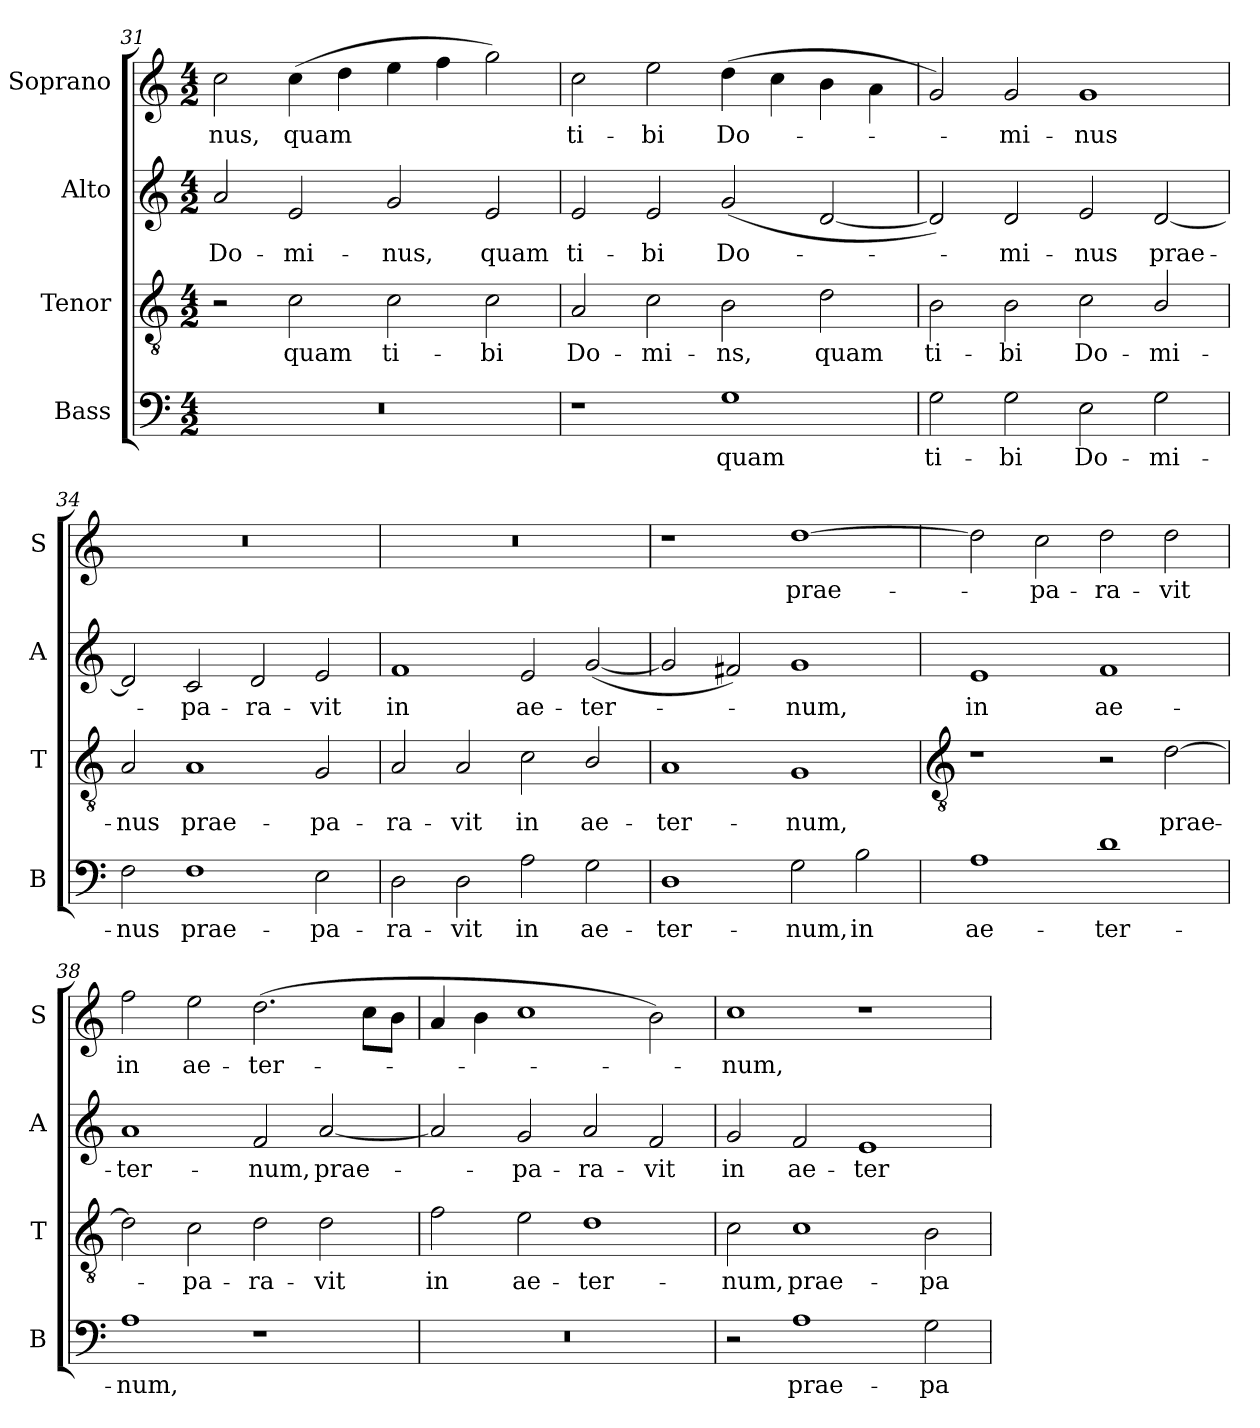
**kern	**text	**kern	**text	**kern	**text	**kern	**text
*part4	*part4	*part3	*part3	*part2	*part2	*part1	*part1
*staff4	*staff4	*staff3	*staff3	*staff2	*staff2	*staff1	*staff1
*I"Bass	*	*I"Tenor	*	*I"Alto	*	*I"Soprano	*
*I'B	*	*I'T	*	*I'A	*	*I'S	*
!!LO:LB:g=z
*clefF4	*	*clefGv2	*	*clefG2	*	*clefG2	*
*k[]	*	*k[]	*	*k[]	*	*k[]	*
*C:	*	*C:	*	*C:	*	*C:	*
*M4/2	*	*M4/2	*	*M4/2	*	*M4/2	*
=31	=31	=31	=31	=31	=31	=31	=31
!	!	!	!	!	!LO:LY:b	!	!LO:LY:b
0r	.	2r	.	2a	Do-	2cc	-nus,
!	!	!	!LO:LY:b	!	!LO:LY:b	!	!LO:LY:b
.	.	2c	quam	2e	-mi-	(>4cc	quam
.	.	.	.	.	.	4dd	.
!	!	!	!LO:LY:b	!	!LO:LY:b	!	!
.	.	2c	ti-	2g	-nus,	4ee	.
.	.	.	.	.	.	4ff	.
!	!	!	!LO:LY:b	!	!LO:LY:b	!	!
.	.	2c	-bi	2e	quam	2gg)	.
=32	=32	=32	=32	=32	=32	=32	=32
!	!	!	!LO:LY:b	!	!LO:LY:b	!	!LO:LY:b
1r	.	2A	Do-	2e	ti-	2cc	ti-
!	!	!	!LO:LY:b	!	!LO:LY:b	!	!LO:LY:b
.	.	2c	-mi-	2e	-bi	2ee	-bi
!	!LO:LY:b	!	!LO:LY:b	!	!LO:LY:b	!	!LO:LY:b
1G	quam	2B	-ns,	(<2g	Do-	(>4dd	Do-
.	.	.	.	.	.	4cc	.
!	!	!	!LO:LY:b	!	!	!	!
.	.	2d	quam	[2d	.	4b	.
.	.	.	.	.	.	4a\	.
=33	=33	=33	=33	=33	=33	=33	=33
!	!LO:LY:b	!	!LO:LY:b	!	!	!	!
2G	ti-	2B	ti-	2d])	.	2g)	.
!	!LO:LY:b	!	!LO:LY:b	!	!LO:LY:b	!	!LO:LY:b
2G	-bi	2B	-bi	2d	mi-	2g	mi-
!	!LO:LY:b	!	!LO:LY:b	!	!LO:LY:b	!	!LO:LY:b
2E	Do-	2c	Do-	2e	-nus	1g	-nus
!	!LO:LY:b	!	!LO:LY:b	!	!LO:LY:b	!	!
2G	-mi-	2B/	-mi-	[2d	prae-	.	.
=34	=34	=34	=34	=34	=34	=34	=34
!	!LO:LY:b	!	!LO:LY:b	!	!	!	!
2F	-nus	2A	-nus	2d]	.	0r	.
!	!LO:LY:b	!	!LO:LY:b	!	!LO:LY:b	!	!
1F	prae-	1A	prae-	2c	pa-	.	.
!	!	!	!	!	!LO:LY:b	!	!
.	.	.	.	2d	-ra-	.	.
!	!LO:LY:b	!	!LO:LY:b	!	!LO:LY:b	!	!
2E	-pa-	2G	-pa-	2e	-vit	.	.
=35	=35	=35	=35	=35	=35	=35	=35
!	!LO:LY:b	!	!LO:LY:b	!	!LO:LY:b	!	!
2D	-ra-	2A	-ra-	1f	in	0r	.
!	!LO:LY:b	!	!LO:LY:b	!	!	!	!
2D	-vit	2A	-vit	.	.	.	.
!	!LO:LY:b	!	!LO:LY:b	!	!LO:LY:b	!	!
2A	in	2c	in	2e	ae-	.	.
!	!LO:LY:b	!	!LO:LY:b	!	!LO:LY:b	!	!
2G	ae-	2B/	ae-	(<[2g	-ter-	.	.
=36	=36	=36	=36	=36	=36	=36	=36
!	!LO:LY:b	!	!LO:LY:b	!	!	!	!
1D	-ter-	1A	-ter-	2g]	.	1r	.
.	.	.	.	2f#X)	.	.	.
!	!LO:LY:b	!	!LO:LY:b	!	!LO:LY:b	!	!LO:LY:b
2G	-num,	1G	-num,	1g	num,	[1dd	prae-
!	!LO:LY:b	!	!	!	!	!	!
2B	in	.	.	.	.	.	.
!!LO:LB:g=z
=37	=37	=37	=37	=37	=37	=37	=37
*	*	*clefGv2	*	*	*	*	*
!	!LO:LY:b	!	!	!	!LO:LY:b	!	!
1A	ae-	1r	.	1e	in	2dd]	.
!	!	!	!	!	!	!	!LO:LY:b
.	.	.	.	.	.	2cc	pa-
!	!LO:LY:b	!	!	!	!LO:LY:b	!	!LO:LY:b
1d	-ter-	2r	.	1f	ae-	2dd	-ra-
!	!	!	!LO:LY:b	!	!	!	!LO:LY:b
.	.	[2d	prae-	.	.	2dd	-vit
=38	=38	=38	=38	=38	=38	=38	=38
!	!LO:LY:b	!	!	!	!LO:LY:b	!	!LO:LY:b
1A	-num,	2d]	.	1a	-ter-	2ff	in
!	!	!	!LO:LY:b	!	!	!	!LO:LY:b
.	.	2c	pa-	.	.	2ee	ae-
!	!	!	!LO:LY:b	!	!LO:LY:b	!	!LO:LY:b
1r	.	2d	-ra-	2f	-num,	(>2.dd	-ter-
!	!	!	!LO:LY:b	!	!LO:LY:b	!	!
.	.	2d	-vit	[2a	prae-	.	.
.	.	.	.	.	.	8ccL	.
.	.	.	.	.	.	8bJ	.
=39	=39	=39	=39	=39	=39	=39	=39
!	!	!	!LO:LY:b	!	!	!	!
0r	.	2f	in	2a]	.	4a	.
.	.	.	.	.	.	4b	.
!	!	!	!LO:LY:b	!	!LO:LY:b	!	!
.	.	2e	ae-	2g	pa-	1cc	.
!	!	!	!LO:LY:b	!	!LO:LY:b	!	!
.	.	1d	-ter-	2a	-ra-	.	.
!	!	!	!	!	!LO:LY:b	!	!
.	.	.	.	2f	-vit	2b)	.
=40	=40	=40	=40	=40	=40	=40	=40
!	!	!	!LO:LY:b	!	!LO:LY:b	!	!LO:LY:b
2r	.	2c	-num,	2g	in	1cc	num,
!	!LO:LY:b	!	!LO:LY:b	!	!LO:LY:b	!	!
1A	prae-	1c	prae-	2f	ae-	.	.
!	!	!	!	!	!LO:LY:b	!	!
.	.	.	.	1e	-ter-	1r	.
!	!LO:LY:b	!	!LO:LY:b	!	!	!	!
2G	-pa-	2B	-pa-	.	.	.	.
=	=	=	=	=	=	=	=
*-	*-	*-	*-	*-	*-	*-	*-
